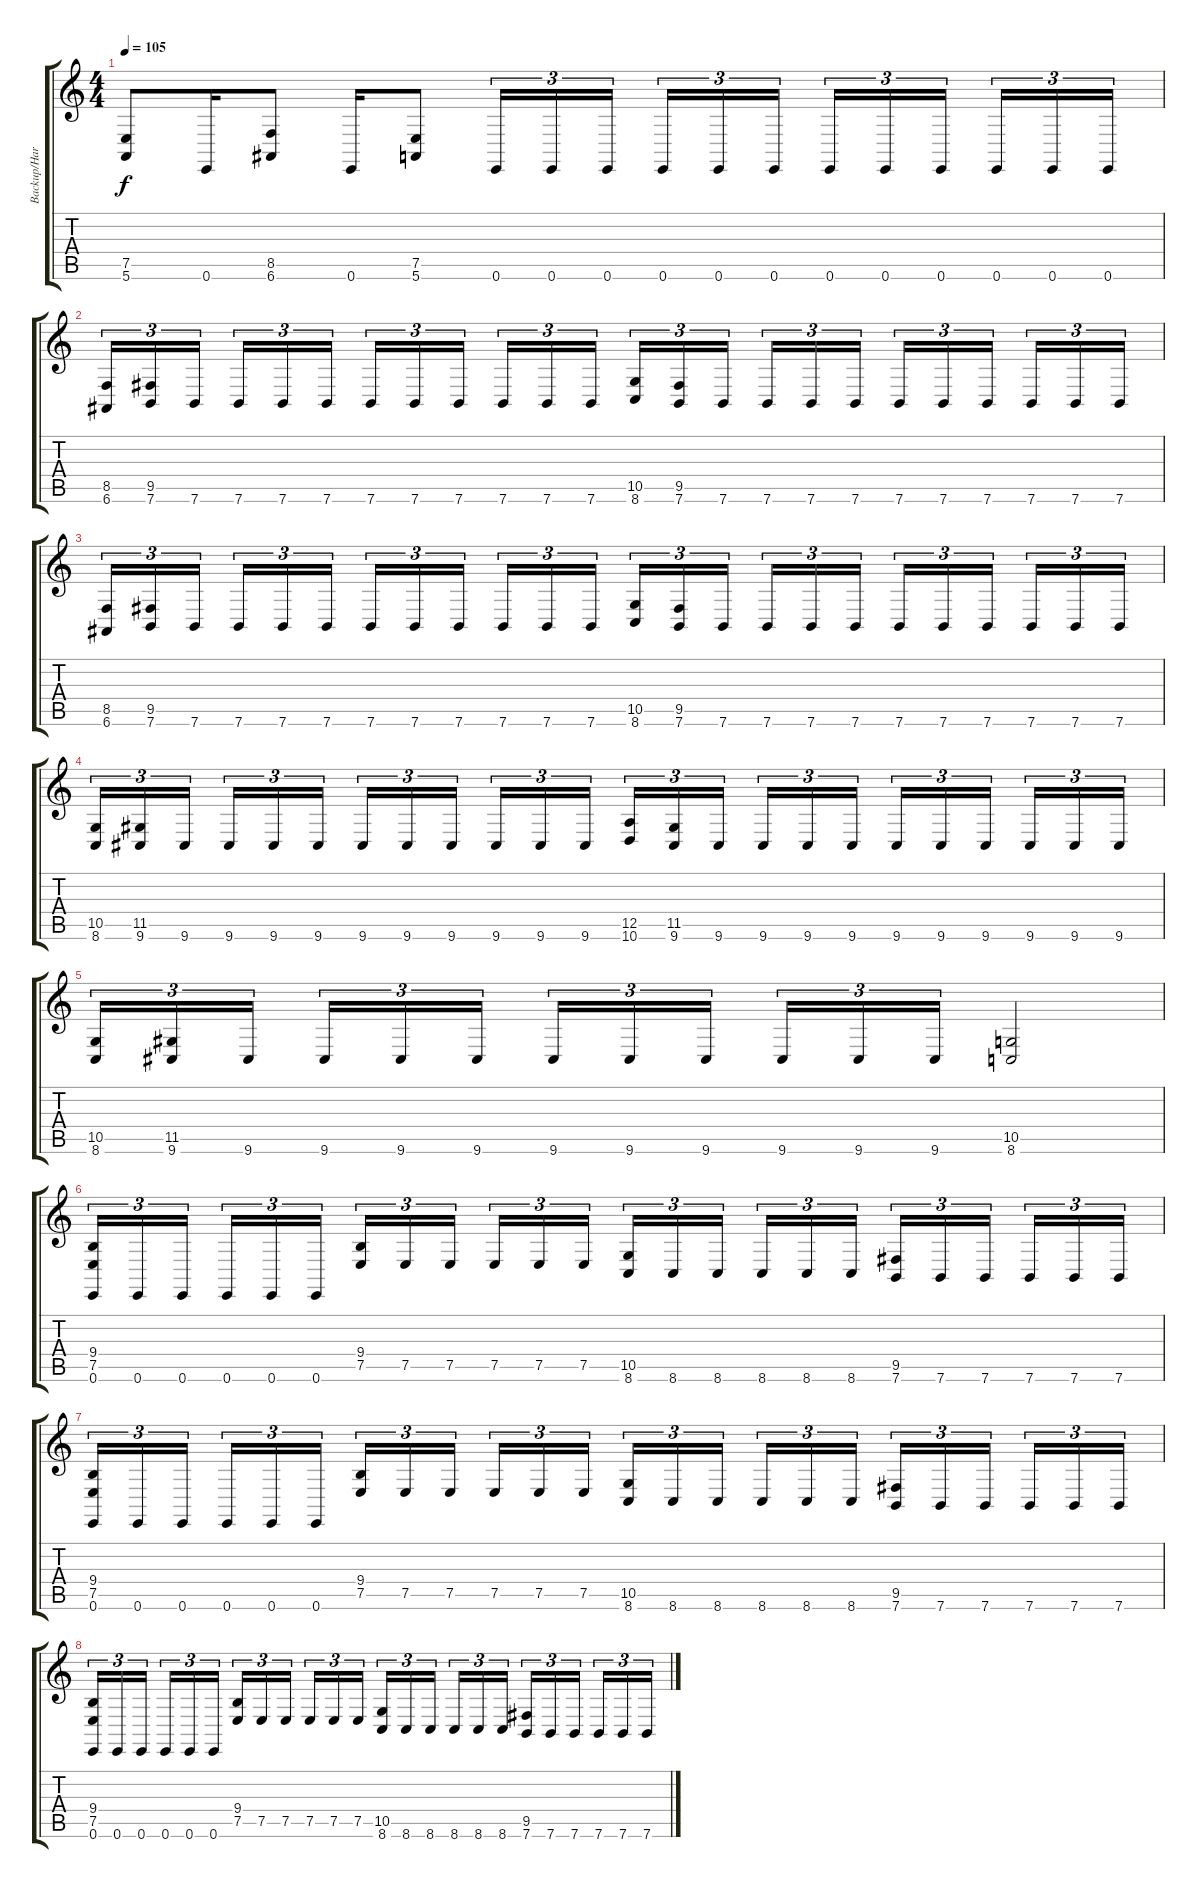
\track ("Backup/Harmonies" "Backup/Har") {instrument stringensemble1}
\staff {score tabs}
\tuning (E4 B3 G3 D3 A2 E2) {hide}
\ts (4 4)
\tempo 105
\clef g2
\ks c
(7.5 5.6).8{dy f} 0.6.16 (8.5 6.6).8 0.6.16 (7.5 5.6).8 0.6.16{tu (3 2)} 0.6.16{tu (3 2)} 0.6.16{tu (3 2) beam splitsecondary} 0.6.16{tu (3 2)} 0.6.16{tu (3 2)} 0.6.16{tu (3 2)} 0.6.16{tu (3 2)} 0.6.16{tu (3 2)} 0.6.16{tu (3 2) beam splitsecondary} 0.6.16{tu (3 2)} 0.6.16{tu (3 2)} 0.6.16{tu (3 2)} |
(8.5 6.6).16{tu (3 2)} (9.5 7.6).16{tu (3 2)} 7.6.16{tu (3 2) beam splitsecondary} 7.6.16{tu (3 2)} 7.6.16{tu (3 2)} 7.6.16{tu (3 2)} 7.6.16{tu (3 2)} 7.6.16{tu (3 2)} 7.6.16{tu (3 2) beam splitsecondary} 7.6.16{tu (3 2)} 7.6.16{tu (3 2)} 7.6.16{tu (3 2)} (10.5 8.6).16{tu (3 2)} (9.5 7.6).16{tu (3 2)} 7.6.16{tu (3 2) beam splitsecondary} 7.6.16{tu (3 2)} 7.6.16{tu (3 2)} 7.6.16{tu (3 2)} 7.6.16{tu (3 2)} 7.6.16{tu (3 2)} 7.6.16{tu (3 2) beam splitsecondary} 7.6.16{tu (3 2)} 7.6.16{tu (3 2)} 7.6.16{tu (3 2)} |
(8.5 6.6).16{tu (3 2)} (9.5 7.6).16{tu (3 2)} 7.6.16{tu (3 2) beam splitsecondary} 7.6.16{tu (3 2)} 7.6.16{tu (3 2)} 7.6.16{tu (3 2)} 7.6.16{tu (3 2)} 7.6.16{tu (3 2)} 7.6.16{tu (3 2) beam splitsecondary} 7.6.16{tu (3 2)} 7.6.16{tu (3 2)} 7.6.16{tu (3 2)} (10.5 8.6).16{tu (3 2)} (9.5 7.6).16{tu (3 2)} 7.6.16{tu (3 2) beam splitsecondary} 7.6.16{tu (3 2)} 7.6.16{tu (3 2)} 7.6.16{tu (3 2)} 7.6.16{tu (3 2)} 7.6.16{tu (3 2)} 7.6.16{tu (3 2) beam splitsecondary} 7.6.16{tu (3 2)} 7.6.16{tu (3 2)} 7.6.16{tu (3 2)} |
(10.5 8.6).16{tu (3 2)} (11.5 9.6).16{tu (3 2)} 9.6.16{tu (3 2) beam splitsecondary} 9.6.16{tu (3 2)} 9.6.16{tu (3 2)} 9.6.16{tu (3 2)} 9.6.16{tu (3 2)} 9.6.16{tu (3 2)} 9.6.16{tu (3 2) beam splitsecondary} 9.6.16{tu (3 2)} 9.6.16{tu (3 2)} 9.6.16{tu (3 2)} (12.5 10.6).16{tu (3 2)} (11.5 9.6).16{tu (3 2)} 9.6.16{tu (3 2) beam splitsecondary} 9.6.16{tu (3 2)} 9.6.16{tu (3 2)} 9.6.16{tu (3 2)} 9.6.16{tu (3 2)} 9.6.16{tu (3 2)} 9.6.16{tu (3 2) beam splitsecondary} 9.6.16{tu (3 2)} 9.6.16{tu (3 2)} 9.6.16{tu (3 2)} |
(10.5 8.6).16{tu (3 2)} (11.5 9.6).16{tu (3 2)} 9.6.16{tu (3 2) beam splitsecondary} 9.6.16{tu (3 2)} 9.6.16{tu (3 2)} 9.6.16{tu (3 2)} 9.6.16{tu (3 2)} 9.6.16{tu (3 2)} 9.6.16{tu (3 2) beam splitsecondary} 9.6.16{tu (3 2)} 9.6.16{tu (3 2)} 9.6.16{tu (3 2)} (10.5 8.6).2 |
(9.4 7.5 0.6).16{tu (3 2)} 0.6.16{tu (3 2)} 0.6.16{tu (3 2) beam splitsecondary} 0.6.16{tu (3 2)} 0.6.16{tu (3 2)} 0.6.16{tu (3 2)} (9.4 7.5).16{tu (3 2)} 7.5.16{tu (3 2)} 7.5.16{tu (3 2) beam splitsecondary} 7.5.16{tu (3 2)} 7.5.16{tu (3 2)} 7.5.16{tu (3 2)} (10.5 8.6).16{tu (3 2)} 8.6.16{tu (3 2)} 8.6.16{tu (3 2) beam splitsecondary} 8.6.16{tu (3 2)} 8.6.16{tu (3 2)} 8.6.16{tu (3 2)} (9.5 7.6).16{tu (3 2)} 7.6.16{tu (3 2)} 7.6.16{tu (3 2) beam splitsecondary} 7.6.16{tu (3 2)} 7.6.16{tu (3 2)} 7.6.16{tu (3 2)} |
(9.4 7.5 0.6).16{tu (3 2)} 0.6.16{tu (3 2)} 0.6.16{tu (3 2) beam splitsecondary} 0.6.16{tu (3 2)} 0.6.16{tu (3 2)} 0.6.16{tu (3 2)} (9.4 7.5).16{tu (3 2)} 7.5.16{tu (3 2)} 7.5.16{tu (3 2) beam splitsecondary} 7.5.16{tu (3 2)} 7.5.16{tu (3 2)} 7.5.16{tu (3 2)} (10.5 8.6).16{tu (3 2)} 8.6.16{tu (3 2)} 8.6.16{tu (3 2) beam splitsecondary} 8.6.16{tu (3 2)} 8.6.16{tu (3 2)} 8.6.16{tu (3 2)} (9.5 7.6).16{tu (3 2)} 7.6.16{tu (3 2)} 7.6.16{tu (3 2) beam splitsecondary} 7.6.16{tu (3 2)} 7.6.16{tu (3 2)} 7.6.16{tu (3 2)} |
(9.4 7.5 0.6).16{tu (3 2)} 0.6.16{tu (3 2)} 0.6.16{tu (3 2) beam splitsecondary} 0.6.16{tu (3 2)} 0.6.16{tu (3 2)} 0.6.16{tu (3 2)} (9.4 7.5).16{tu (3 2)} 7.5.16{tu (3 2)} 7.5.16{tu (3 2) beam splitsecondary} 7.5.16{tu (3 2)} 7.5.16{tu (3 2)} 7.5.16{tu (3 2)} (10.5 8.6).16{tu (3 2)} 8.6.16{tu (3 2)} 8.6.16{tu (3 2) beam splitsecondary} 8.6.16{tu (3 2)} 8.6.16{tu (3 2)} 8.6.16{tu (3 2)} (9.5 7.6).16{tu (3 2)} 7.6.16{tu (3 2)} 7.6.16{tu (3 2) beam splitsecondary} 7.6.16{tu (3 2)} 7.6.16{tu (3 2)} 7.6.16{tu (3 2)}
